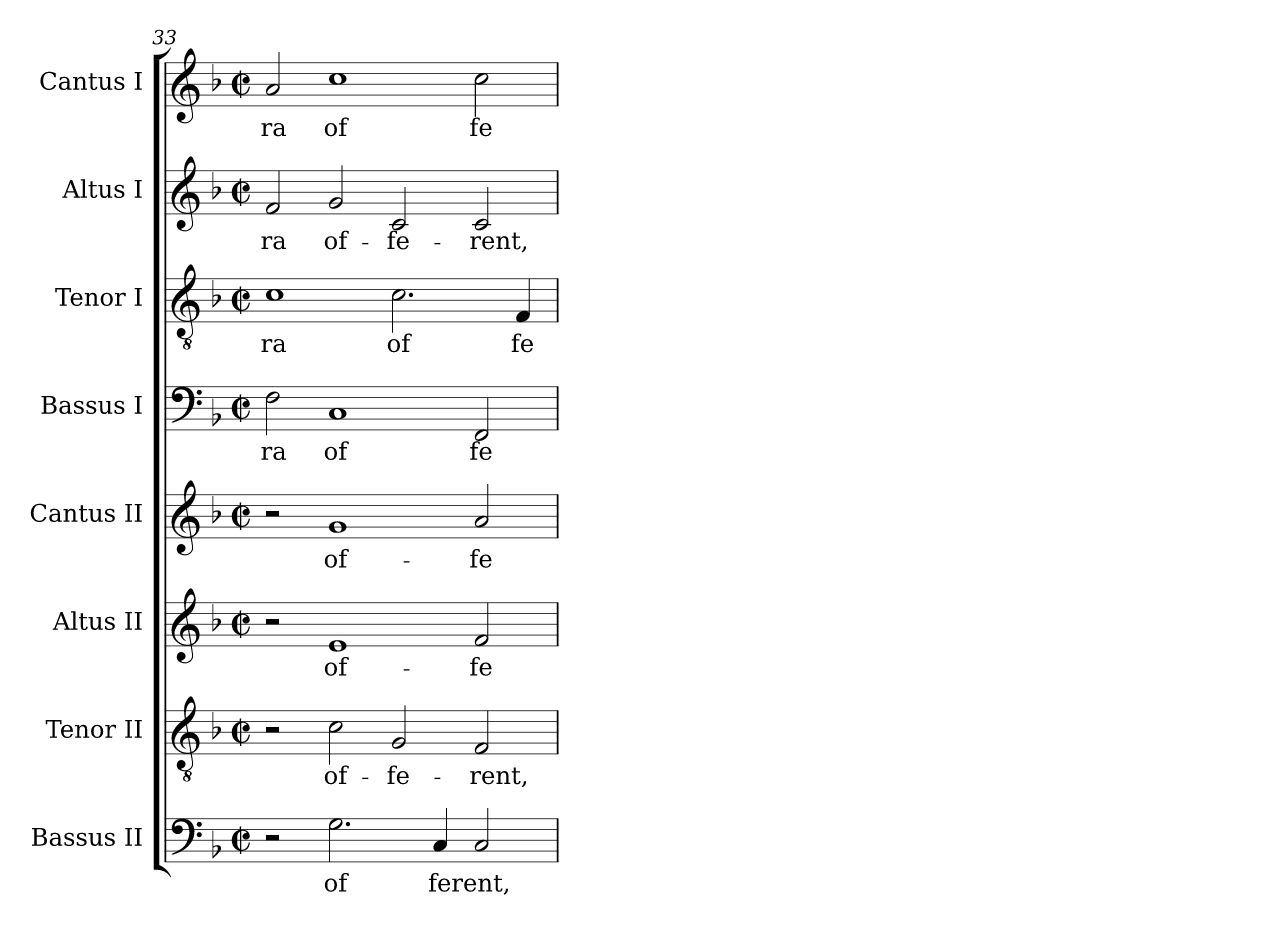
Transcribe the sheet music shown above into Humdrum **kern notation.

**kern	**text	**kern	**text	**kern	**text	**kern	**text	**kern	**text	**kern	**text	**kern	**text	**kern	**text
*part8	*part8	*part7	*part7	*part6	*part6	*part5	*part5	*part4	*part4	*part3	*part3	*part2	*part2	*part1	*part1
*staff8	*staff8	*staff7	*staff7	*staff6	*staff6	*staff5	*staff5	*staff4	*staff4	*staff3	*staff3	*staff2	*staff2	*staff1	*staff1
*I"Bassus II	*	*I"Tenor II	*	*I"Altus II	*	*I"Cantus II	*	*I"Bassus I	*	*I"Tenor I	*	*I"Altus I	*	*I"Cantus I	*
*clefF4	*	*clefGv2	*	*clefG2	*	*clefG2	*	*clefF4	*	*clefGv2	*	*clefG2	*	*clefG2	*
*k[b-]	*	*k[b-]	*	*k[b-]	*	*k[b-]	*	*k[b-]	*	*k[b-]	*	*k[b-]	*	*k[b-]	*
*F:	*	*F:	*	*F:	*	*F:	*	*F:	*	*F:	*	*F:	*	*F:	*
*M2/2	*	*M2/2	*	*M2/2	*	*M2/2	*	*M2/2	*	*M2/2	*	*M2/2	*	*M2/2	*
*met(c|)	*	*met(c|)	*	*met(c|)	*	*met(c|)	*	*met(c|)	*	*met(c|)	*	*met(c|)	*	*met(c|)	*
=33	=33	=33	=33	=33	=33	=33	=33	=33	=33	=33	=33	=33	=33	=33	=33
!	!	!	!	!	!	!	!	!	!LO:LY:b:cj	!	!LO:LY:b:cj	!	!LO:LY:b:cj	!	!LO:LY:b:cj
2r	.	2r	.	2r	.	2r	.	2F\	ra	1c	ra	2f/	-ra	2a/	ra
!	!LO:LY:b:cj	!	!LO:LY:b:cj	!	!LO:LY:b:cj	!	!LO:LY:b:cj	!	!LO:LY:b:cj	!	!	!	!LO:LY:b:cj	!	!LO:LY:b:cj
2.G\	of	2c\	of-	1e	of-	1g	of-	1C	of	.	.	2g/	of-	1cc	of
!	!	!	!LO:LY:b:cj	!	!	!	!	!	!	!	!LO:LY:b:cj	!	!LO:LY:b:cj	!	!
.	.	2G/	-fe-	.	.	.	.	.	.	2.c\	of	2c/	-fe-	.	.
!	!LO:LY:b	!	!	!	!	!	!	!	!	!	!	!	!	!	!
4C/	ferent,	.	.	.	.	.	.	.	.	.	.	.	.	.	.
!	!	!	!LO:LY:b:cj	!	!LO:LY:b:cj	!	!LO:LY:b:cj	!	!LO:LY:b:cj	!	!	!	!LO:LY:b:cj	!	!LO:LY:b:cj
2C/	.	2F/	-rent,	2f/	-fe-	2a/	-fe-	2FF/	fe	.	.	2c/	-rent,	2cc\	fe
!	!	!	!	!	!	!	!	!	!	!	!LO:LY:b:cj	!	!	!	!
.	.	.	.	.	.	.	.	.	.	4F/	fe	.	.	.	.
=	=	=	=	=	=	=	=	=	=	=	=	=	=	=	=
*-	*-	*-	*-	*-	*-	*-	*-	*-	*-	*-	*-	*-	*-	*-	*-
